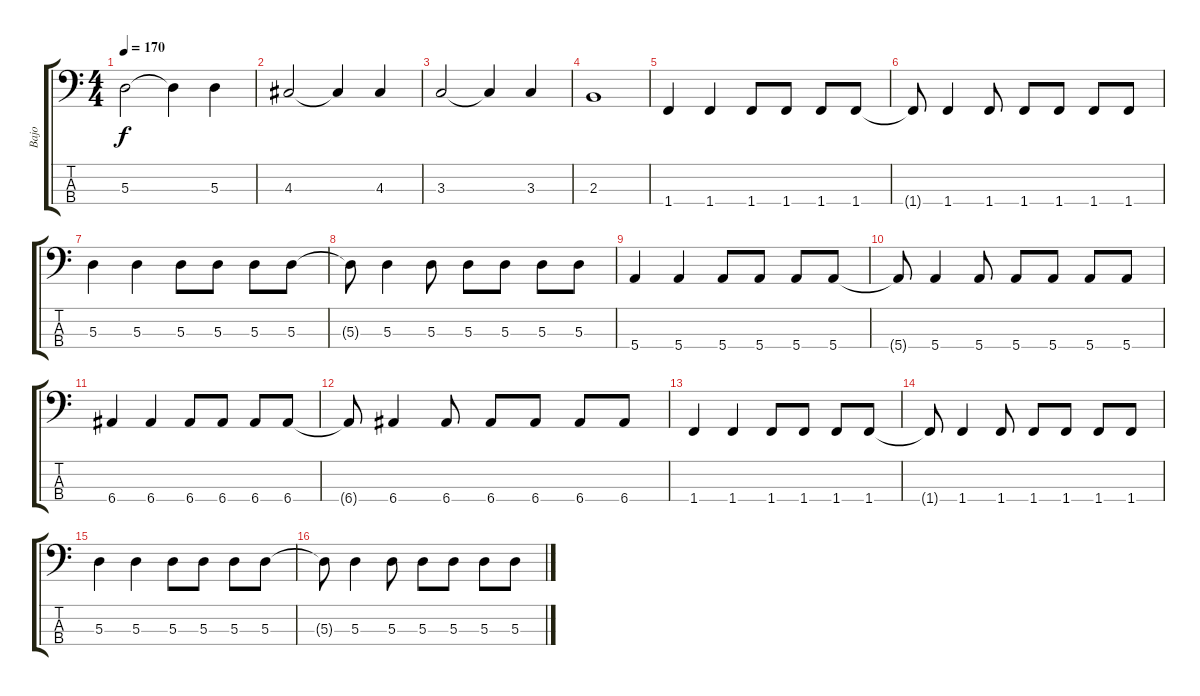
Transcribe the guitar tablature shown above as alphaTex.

\track ("Bajo" "Bajo") {instrument electricbasspick}
\staff {score tabs}
\tuning (G2 D2 A1 E1) {hide}
\ts (4 4)
\tempo 170
\clef f4
\ks c
5.3.2{dy f} 5.3{t}.4 5.3.4 |
4.3.2 4.3{t}.4 4.3.4 |
3.3.2 3.3{t}.4 3.3.4 |
2.3.1 |
1.4.4 1.4.4 1.4.8 1.4.8 1.4.8 1.4.8 |
1.4{t}.8 1.4.4 1.4.8 1.4.8 1.4.8 1.4.8 1.4.8 |
5.3.4 5.3.4 5.3.8 5.3.8 5.3.8 5.3.8 |
5.3{t}.8 5.3.4 5.3.8 5.3.8 5.3.8 5.3.8 5.3.8 |
5.4.4 5.4.4 5.4.8 5.4.8 5.4.8 5.4.8 |
5.4{t}.8 5.4.4 5.4.8 5.4.8 5.4.8 5.4.8 5.4.8 |
6.4.4 6.4.4 6.4.8 6.4.8 6.4.8 6.4.8 |
6.4{t}.8 6.4.4 6.4.8 6.4.8 6.4.8 6.4.8 6.4.8 |
1.4.4 1.4.4 1.4.8 1.4.8 1.4.8 1.4.8 |
1.4{t}.8 1.4.4 1.4.8 1.4.8 1.4.8 1.4.8 1.4.8 |
5.3.4 5.3.4 5.3.8 5.3.8 5.3.8 5.3.8 |
5.3{t}.8 5.3.4 5.3.8 5.3.8 5.3.8 5.3.8 5.3.8
